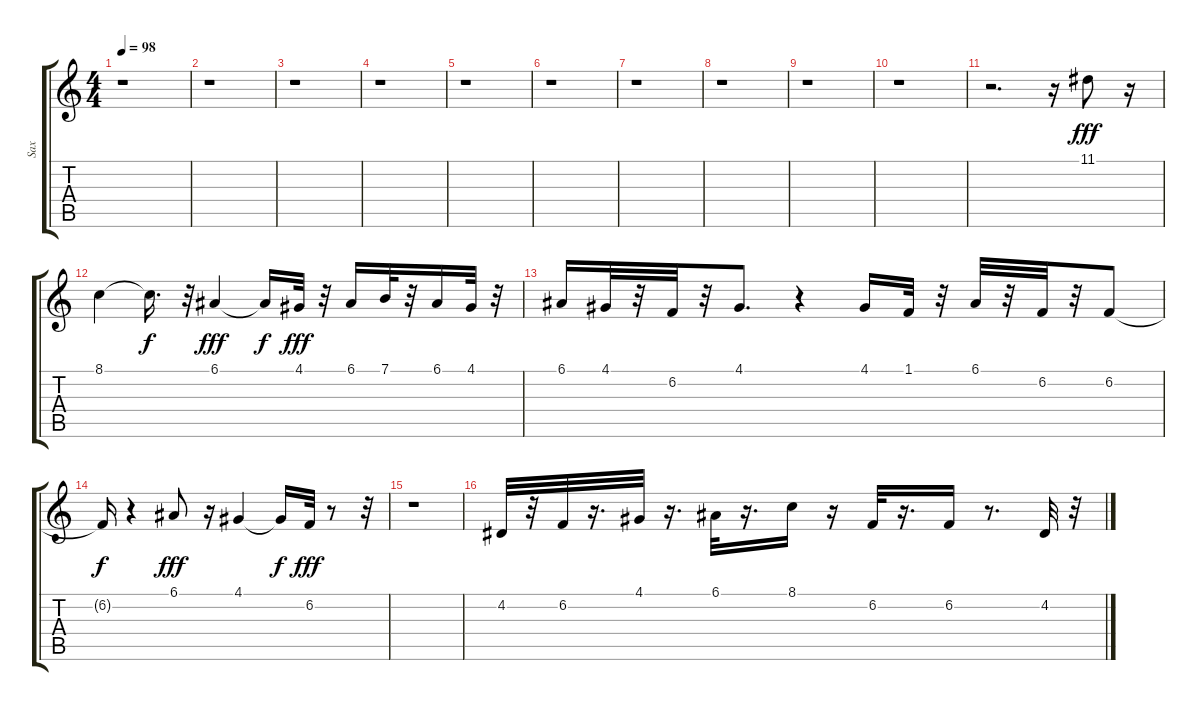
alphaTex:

\track ("Sax" "Sax") {instrument tenorsax}
\staff {score tabs}
\tuning (E4 B3 G3 D3 A2 E2) {hide}
\ts (4 4)
\tempo 98
\clef g2
\ks c
r.1{dy fff instrument tenorsax} |
r.1 |
r.1 |
r.1 |
r.1 |
r.1 |
r.1 |
r.1 |
r.1 |
r.1 |
r.2{d} r.16 11.1.8 r.16 |
8.1.4 8.1{t}.16{d dy f} r.32 6.1.4{dy fff} 6.1{t}.16{dy f} 4.1.32{dy fff} r.32 6.1.16 7.1.32 r.32 6.1.16 4.1.32 r.32 |
6.1.16 4.1.32 r.32 6.2.32 r.32 4.1.8{d} r.4 4.1.16 1.1.32 r.32 6.1.32 r.32 6.2.32 r.32 6.2.8 |
6.2{t}.16{dy f} r.4 6.1.8{dy fff} r.16 4.1.4 4.1{t}.16{dy f} 6.2.32{dy fff} r.8 r.32 |
r.1 |
4.2.32 r.32 6.2.32 r.16{d} 4.1.32 r.16{d} 6.1.32 r.16{d} 8.1.16 r.16 6.2.32 r.16{d} 6.2.16 r.8{d} 4.2.32 r.32
